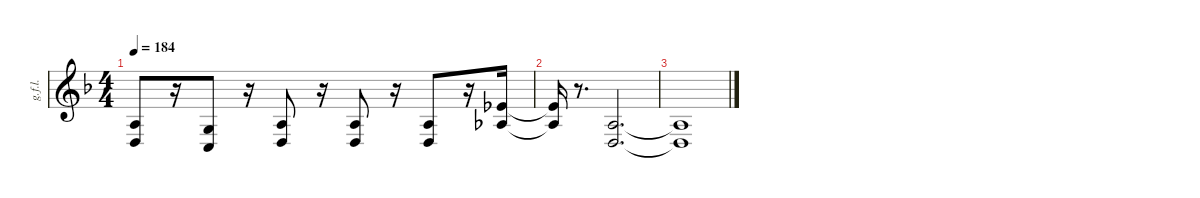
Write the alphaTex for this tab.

\defaultSystemsLayout 4
\hideDynamics
\bracketExtendMode nobrackets
\otherSystemsTrackNameOrientation horizontal
\track ("Guitar Folder L" "g.f.l.") {instrument distortionguitar}
\staff {score}
\tuning (D4 A3 F3 C3 G2 C2)
\ts (4 4)
\tempo 184
\clef g2
\ks dminor
(2.6{acc forcenatural} 2.5{acc forcenatural}).8{dy mf beam Up} r.16{beam Up} (0.6{acc forcenatural} 0.5{acc forcenatural}).8{beam Up} r.16{beam Up} (2.6{acc forcenatural} 2.5{acc forcenatural}).8{beam Up} r.16{beam Up} (2.6{acc forcenatural} 2.5{acc forcenatural}).8{beam Up} r.16{beam Up} (2.6{acc forcenatural} 2.5{acc forcenatural}).8{beam Up} r.16{beam Up} (8.6{acc b} 8.5{acc b}).16{beam Up} |
(8.6{t acc b} 8.5{t acc b}).16{beam Up} r.8{d beam Up} (2.6{acc forcenatural} 2.5{acc forcenatural}).2{d beam Up} |
(2.6{t acc forcenatural} 2.5{t acc forcenatural}).1{beam Up}
